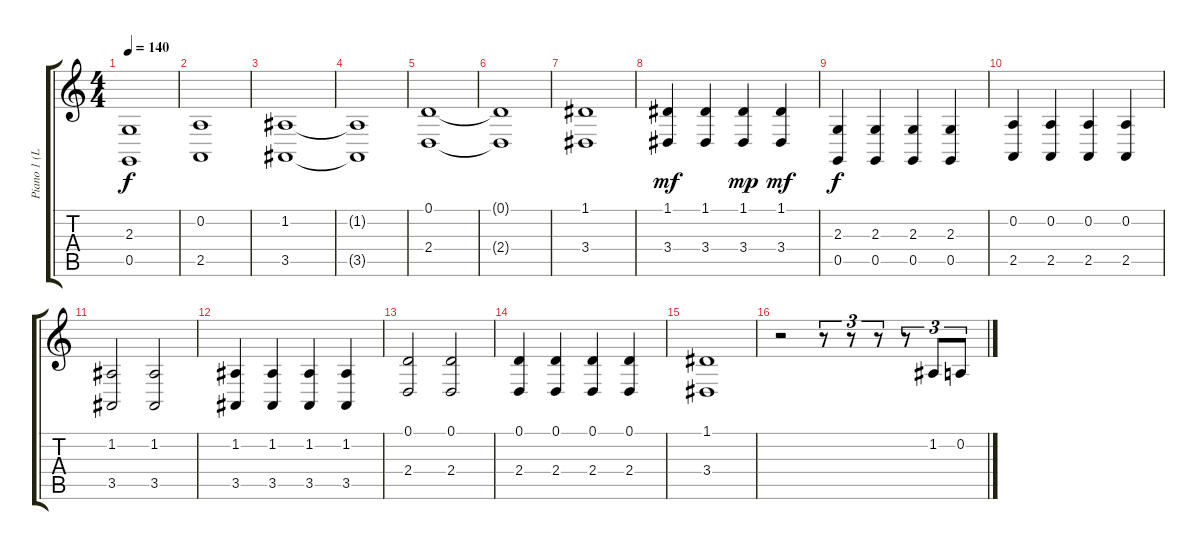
\track ("Piano 1 (Left Hand)" "Piano 1 (L") {instrument brightacousticpiano}
\staff {score tabs}
\tuning (D4 A3 F3 C3 G2 C2) {hide}
\ts (4 4)
\tempo 140
\clef g2
\ks c
(2.3 0.5).1{dy f} |
(0.2 2.5).1 |
(1.2 3.5).1 |
(1.2{t} 3.5{t}).1 |
(0.1 2.4).1 |
(0.1{t} 2.4{t}).1 |
(1.1 3.4).1 |
(1.1 3.4).4{dy mf} (1.1 3.4).4 (1.1 3.4).4{dy mp} (1.1 3.4).4{dy mf} |
(2.3 0.5).4{dy f} (2.3 0.5).4 (2.3 0.5).4 (2.3 0.5).4 |
(0.2 2.5).4 (0.2 2.5).4 (0.2 2.5).4 (0.2 2.5).4 |
(1.2 3.5).2 (1.2 3.5).2 |
(1.2 3.5).4 (1.2 3.5).4 (1.2 3.5).4 (1.2 3.5).4 |
(0.1 2.4).2 (0.1 2.4).2 |
(0.1 2.4).4 (0.1 2.4).4 (0.1 2.4).4 (0.1 2.4).4 |
(1.1 3.4).1 |
r.2 r.8{tu (3 2)} r.8{tu (3 2)} r.8{tu (3 2)} r.8{tu (3 2)} 1.2.8{tu (3 2)} 0.2.8{tu (3 2)}
